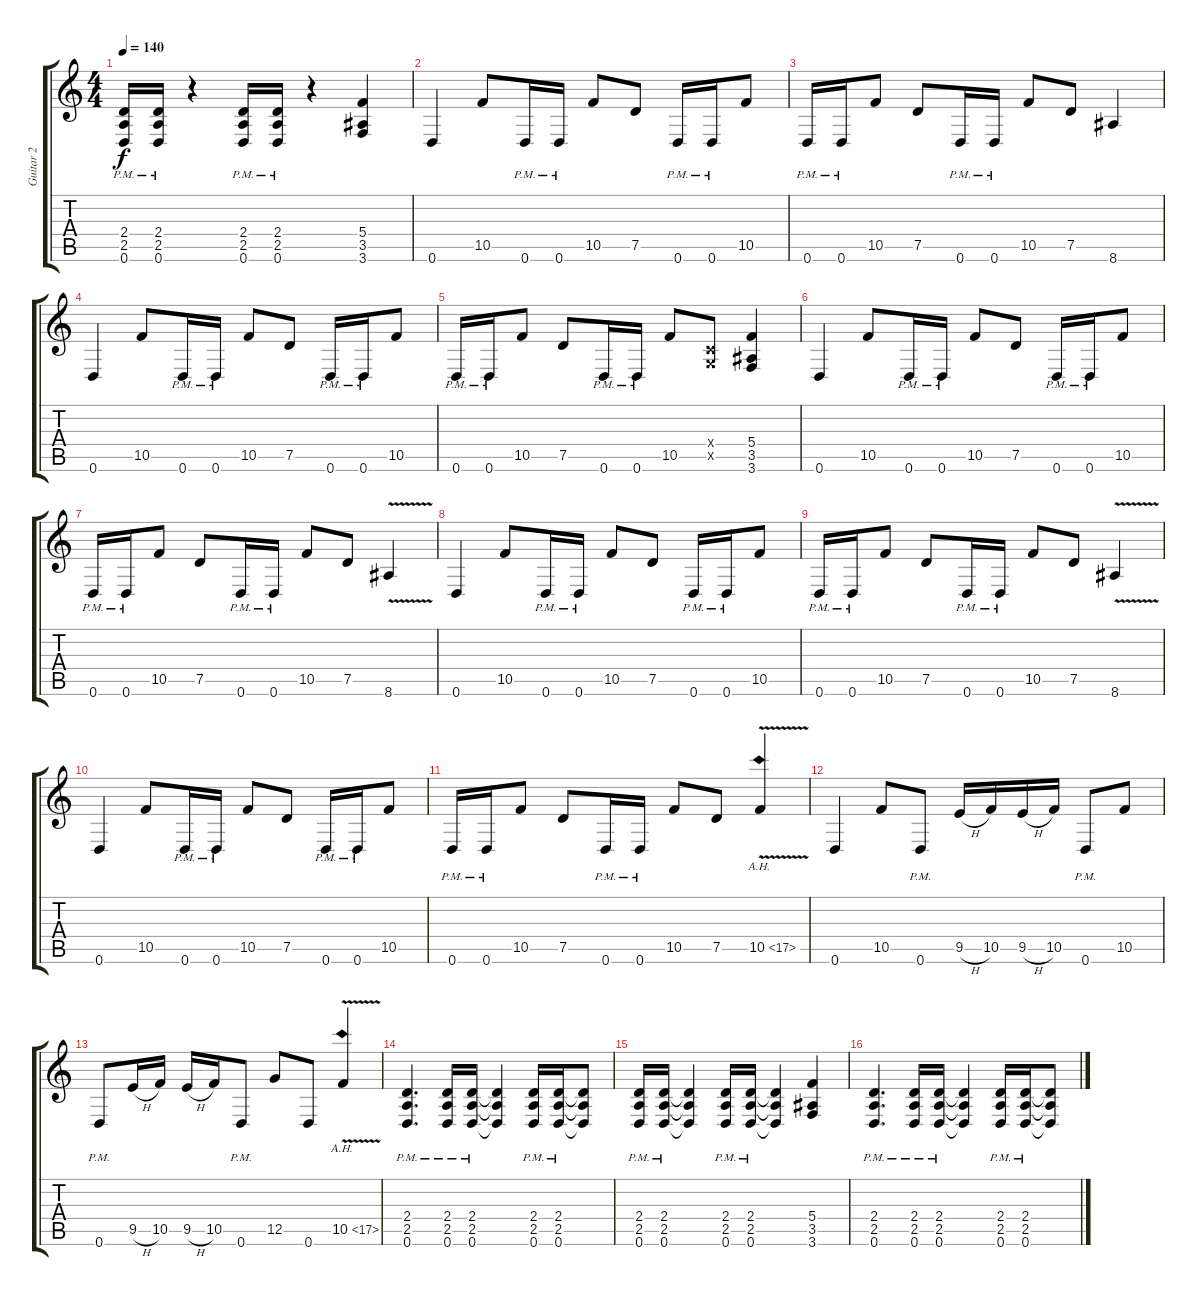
\track ("Guitar 2" "Guitar 2") {instrument distortionguitar}
\staff {score tabs}
\tuning (D4 A3 F3 C3 G2 D2) {hide}
\ts (4 4)
\tempo 140
\clef g2
\ks c
(2.4{pm} 2.5{pm} 0.6{pm}).16{dy f} (2.4{pm} 2.5{pm} 0.6{pm}).16 r.4 (2.4{pm} 2.5{pm} 0.6{pm}).16 (2.4{pm} 2.5{pm} 0.6{pm}).16 r.4 (5.4 3.5 3.6).4 |
0.6.4 10.5.8 0.6{pm}.16 0.6{pm}.16 10.5.8 7.5.8 0.6{pm}.16 0.6{pm}.16 10.5.8 |
0.6{pm}.16 0.6{pm}.16 10.5.8 7.5.8 0.6{pm}.16 0.6{pm}.16 10.5.8 7.5.8 8.6.4 |
0.6.4 10.5.8 0.6{pm}.16 0.6{pm}.16 10.5.8 7.5.8 0.6{pm}.16 0.6{pm}.16 10.5.8 |
0.6{pm}.16 0.6{pm}.16 10.5.8 7.5.8 0.6{pm}.16 0.6{pm}.16 10.5.8 (0.4{x} 0.5{x}).8 (5.4 3.5 3.6).4 |
0.6.4 10.5.8 0.6{pm}.16 0.6{pm}.16 10.5.8 7.5.8 0.6{pm}.16 0.6{pm}.16 10.5.8 |
0.6{pm}.16 0.6{pm}.16 10.5.8 7.5.8 0.6{pm}.16 0.6{pm}.16 10.5.8 7.5.8 8.6{v}.4 |
0.6.4 10.5.8 0.6{pm}.16 0.6{pm}.16 10.5.8 7.5.8 0.6{pm}.16 0.6{pm}.16 10.5.8 |
0.6{pm}.16 0.6{pm}.16 10.5.8 7.5.8 0.6{pm}.16 0.6{pm}.16 10.5.8 7.5.8 8.6{v}.4 |
0.6.4 10.5.8 0.6{pm}.16 0.6{pm}.16 10.5.8 7.5.8 0.6{pm}.16 0.6{pm}.16 10.5.8 |
0.6{pm}.16 0.6{pm}.16 10.5.8 7.5.8 0.6{pm}.16 0.6{pm}.16 10.5.8 7.5.8 10.5{ah 7 v}.4 |
0.6.4 10.5.8 0.6{pm}.8 9.5{h}.16 10.5.16 9.5{h}.16 10.5.16 0.6{pm}.8 10.5.8 |
0.6{pm}.8 9.5{h}.16 10.5.16 9.5{h}.16 10.5.16 0.6{pm}.8 12.5.8 0.6.8 10.5{ah 7 v}.4 |
(2.4{pm} 2.5{pm} 0.6{pm}).4{d} (2.4{pm} 2.5{pm} 0.6{pm}).16 (2.4{pm} 2.5{pm} 0.6{pm}).16 (2.4{t} 2.5{t} 0.6{t}).4 (2.4{pm} 2.5{pm} 0.6{pm}).16 (2.4{pm} 2.5{pm} 0.6{pm}).16 (2.4{t} 2.5{t} 0.6{t}).8 |
(2.4{pm} 2.5{pm} 0.6{pm}).16 (2.4{pm} 2.5{pm} 0.6{pm}).16 (2.4{t} 2.5{t} 0.6{t}).4 (2.4{pm} 2.5{pm} 0.6{pm}).16 (2.4{pm} 2.5{pm} 0.6{pm}).16 (2.4{t} 2.5{t} 0.6{t}).4 (5.4 3.5 3.6).4 |
(2.4{pm} 2.5{pm} 0.6{pm}).4{d} (2.4{pm} 2.5{pm} 0.6{pm}).16 (2.4{pm} 2.5{pm} 0.6{pm}).16 (2.4{t} 2.5{t} 0.6{t}).4 (2.4{pm} 2.5{pm} 0.6{pm}).16 (2.4{pm} 2.5{pm} 0.6{pm}).16 (2.4{t} 2.5{t} 0.6{t}).8
